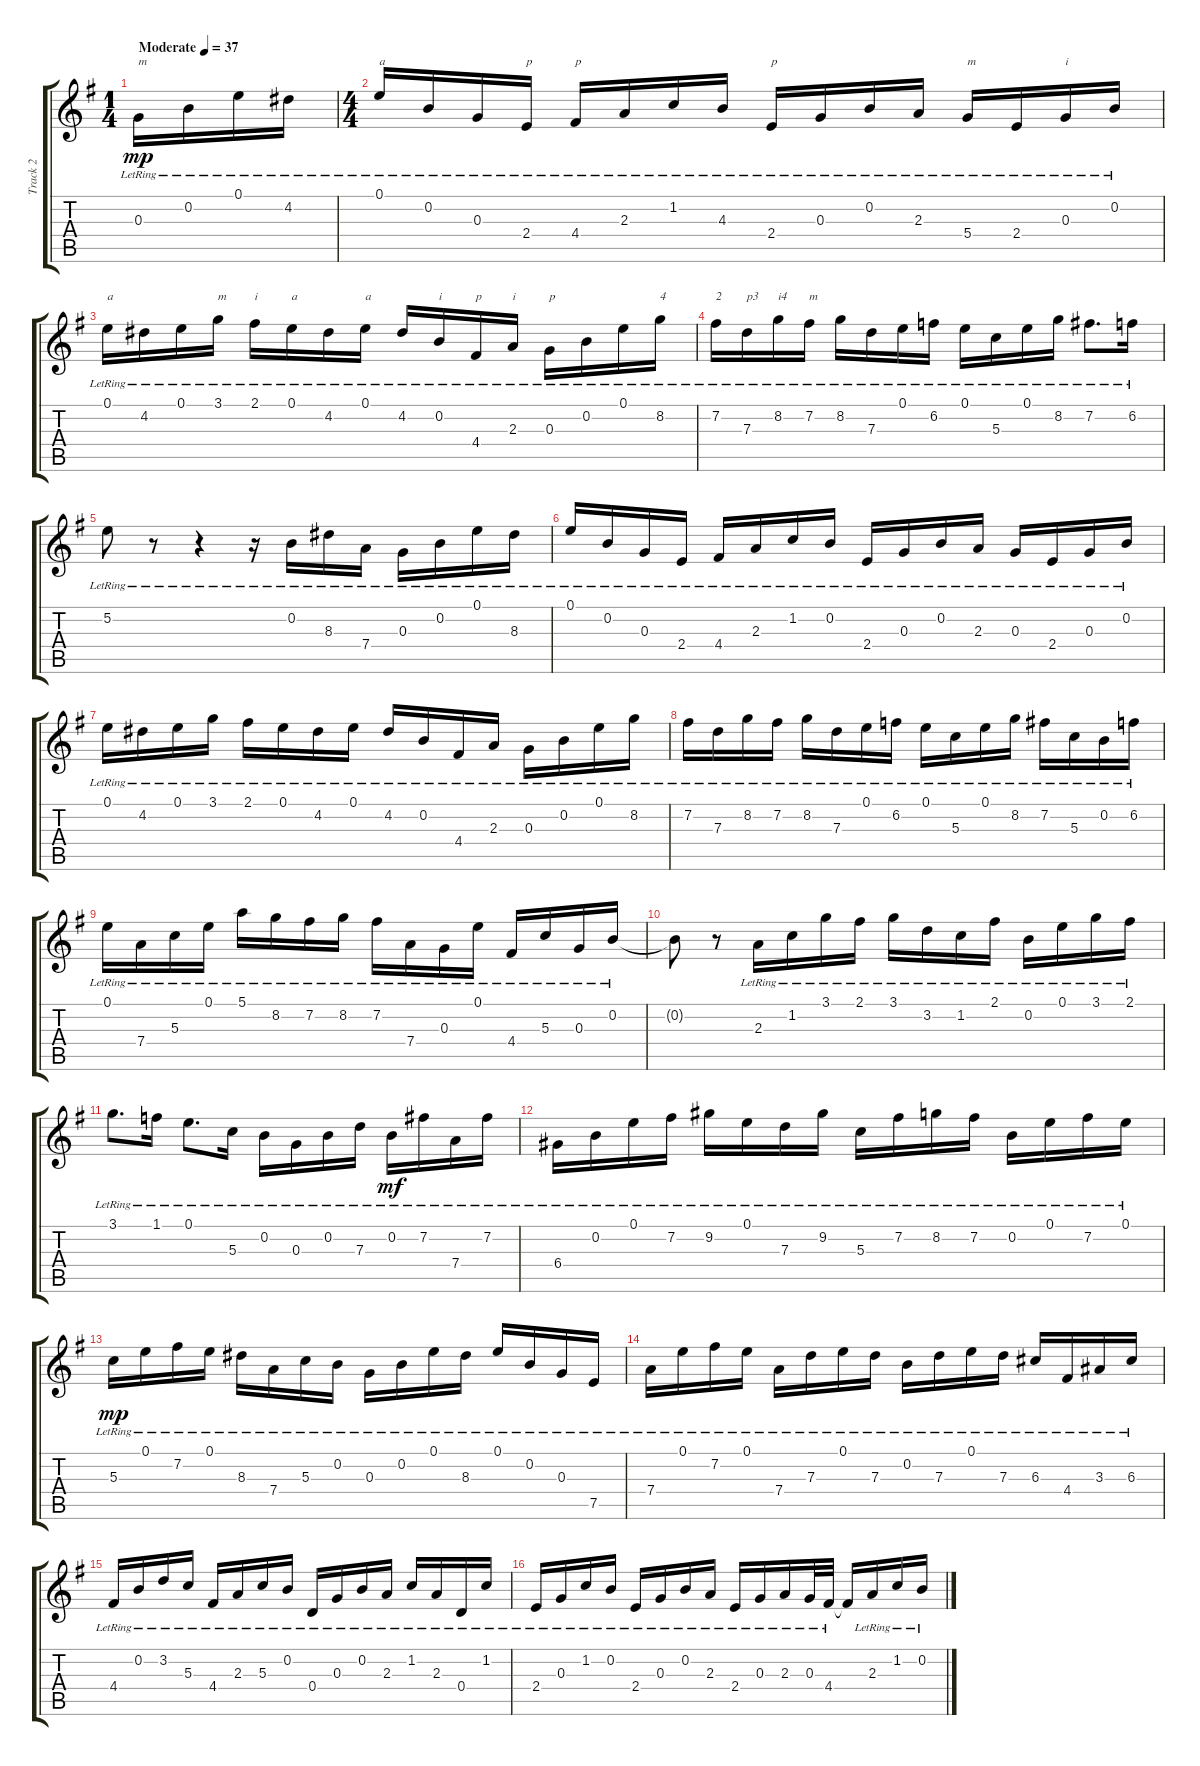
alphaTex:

\track ("Track 2" "Track 2") {instrument acousticguitarnylon}
\staff {score tabs}
\tuning (E4 B3 G3 D3 A2 D2) {hide}
\ts (1 4)
\tempo (37 "Moderate")
\clef g2
\ks eminor
0.3{lr}.16{txt "m" dy mp instrument acousticguitarnylon} 0.2{lr}.16 0.1{lr}.16 4.2{lr}.16 |
\ts (4 4)
0.1{lr}.16{txt "a"} 0.2{lr}.16 0.3{lr}.16 2.4{lr}.16{txt "p"} 4.4{lr}.16{txt "p"} 2.3{lr}.16 1.2{lr}.16 4.3{lr}.16 2.4{lr}.16{txt "p"} 0.3{lr}.16 0.2{lr}.16 2.3{lr}.16 5.4{lr}.16{txt "m"} 2.4{lr}.16 0.3{lr}.16{txt "i"} 0.2{lr}.16 |
0.1{lr}.16{txt "a"} 4.2{lr}.16 0.1{lr}.16 3.1{lr}.16{txt "m"} 2.1{lr}.16{txt "i"} 0.1{lr}.16{txt "a"} 4.2{lr}.16 0.1{lr}.16{txt "a"} 4.2{lr}.16 0.2{lr}.16{txt "i"} 4.4{lr}.16{txt "p"} 2.3{lr}.16{txt "i"} 0.3{lr}.16{txt "p"} 0.2{lr}.16 0.1{lr}.16 8.2{lr}.16{txt "4"} |
7.2{lr}.16{txt "2"} 7.3{lr}.16{txt "p3"} 8.2{lr}.16{txt "i4"} 7.2{lr}.16{txt "m"} 8.2{lr}.16 7.3{lr}.16 0.1{lr}.16 6.2{lr}.16 0.1{lr}.16 5.3{lr}.16 0.1{lr}.16 8.2{lr}.16 7.2{lr}.8{d} 6.2{lr}.16 |
5.2{lr}.8 r.8 r.4 r.16 0.2{lr}.16 8.3{lr}.16 7.4{lr}.16 0.3{lr}.16 0.2{lr}.16 0.1{lr}.16 8.3{lr}.16 |
0.1{lr}.16 0.2{lr}.16 0.3{lr}.16 2.4{lr}.16 4.4{lr}.16 2.3{lr}.16 1.2{lr}.16 0.2{lr}.16 2.4{lr}.16 0.3{lr}.16 0.2{lr}.16 2.3{lr}.16 0.3{lr}.16 2.4{lr}.16 0.3{lr}.16 0.2{lr}.16 |
0.1{lr}.16 4.2{lr}.16 0.1{lr}.16 3.1{lr}.16 2.1{lr}.16 0.1{lr}.16 4.2{lr}.16 0.1{lr}.16 4.2{lr}.16 0.2{lr}.16 4.4{lr}.16 2.3{lr}.16 0.3{lr}.16 0.2{lr}.16 0.1{lr}.16 8.2{lr}.16 |
7.2{lr}.16 7.3{lr}.16 8.2{lr}.16 7.2{lr}.16 8.2{lr}.16 7.3{lr}.16 0.1{lr}.16 6.2{lr}.16 0.1{lr}.16 5.3{lr}.16 0.1{lr}.16 8.2{lr}.16 7.2{lr}.16 5.3{lr}.16 0.2{lr}.16 6.2{lr}.16 |
0.1{lr}.16 7.4{lr}.16 5.3{lr}.16 0.1{lr}.16 5.1{lr}.16 8.2{lr}.16 7.2{lr}.16 8.2{lr}.16 7.2{lr}.16 7.4{lr}.16 0.3{lr}.16 0.1{lr}.16 4.4{lr}.16 5.3{lr}.16 0.3{lr}.16 0.2{lr}.16 |
0.2{t}.8 r.8 2.3{lr}.16 1.2{lr}.16 3.1{lr}.16 2.1{lr}.16 3.1{lr}.16 3.2{lr}.16 1.2{lr}.16 2.1{lr}.16 0.2{lr}.16 0.1{lr}.16 3.1{lr}.16 2.1{lr}.16 |
3.1{lr}.8{d} 1.1{lr}.16 0.1{lr}.8{d} 5.3{lr}.16 0.2{lr}.16 0.3{lr}.16 0.2{lr}.16 7.3{lr}.16 0.2{lr}.16{dy mf} 7.2{lr}.16 7.4{lr}.16 7.2{lr}.16 |
6.4{lr}.16 0.2{lr}.16 0.1{lr}.16 7.2{lr}.16 9.2{lr}.16 0.1{lr}.16 7.3{lr}.16 9.2{lr}.16 5.3{lr}.16 7.2{lr}.16 8.2{lr}.16 7.2{lr}.16 0.2{lr}.16 0.1{lr}.16 7.2{lr}.16 0.1{lr}.16 |
5.3{lr}.16{dy mp} 0.1{lr}.16 7.2{lr}.16 0.1{lr}.16 8.3{lr}.16 7.4{lr}.16 5.3{lr}.16 0.2{lr}.16 0.3{lr}.16 0.2{lr}.16 0.1{lr}.16 8.3{lr}.16 0.1{lr}.16 0.2{lr}.16 0.3{lr}.16 7.5{lr}.16 |
7.4{lr}.16 0.1{lr}.16 7.2{lr}.16 0.1{lr}.16 7.4{lr}.16 7.3{lr}.16 0.1{lr}.16 7.3{lr}.16 0.2{lr}.16 7.3{lr}.16 0.1{lr}.16 7.3{lr}.16 6.3{lr}.16 4.4{lr}.16 3.3{lr}.16 6.3{lr}.16 |
4.4{lr}.16 0.2{lr}.16 3.2{lr}.16 5.3{lr}.16 4.4{lr}.16 2.3{lr}.16 5.3{lr}.16 0.2{lr}.16 0.4{lr}.16 0.3{lr}.16 0.2{lr}.16 2.3{lr}.16 1.2{lr}.16 2.3{lr}.16 0.4{lr}.16 1.2{lr}.16 |
2.4{lr}.16 0.3{lr}.16 1.2{lr}.16 0.2{lr}.16 2.4{lr}.16 0.3{lr}.16 0.2{lr}.16 2.3{lr}.16 2.4{lr}.16 0.3{lr}.16 2.3{lr}.16 0.3{lr}.32 4.4{lr}.32 4.4{t}.16 2.3{lr}.16 1.2{lr}.16 0.2{lr}.16
